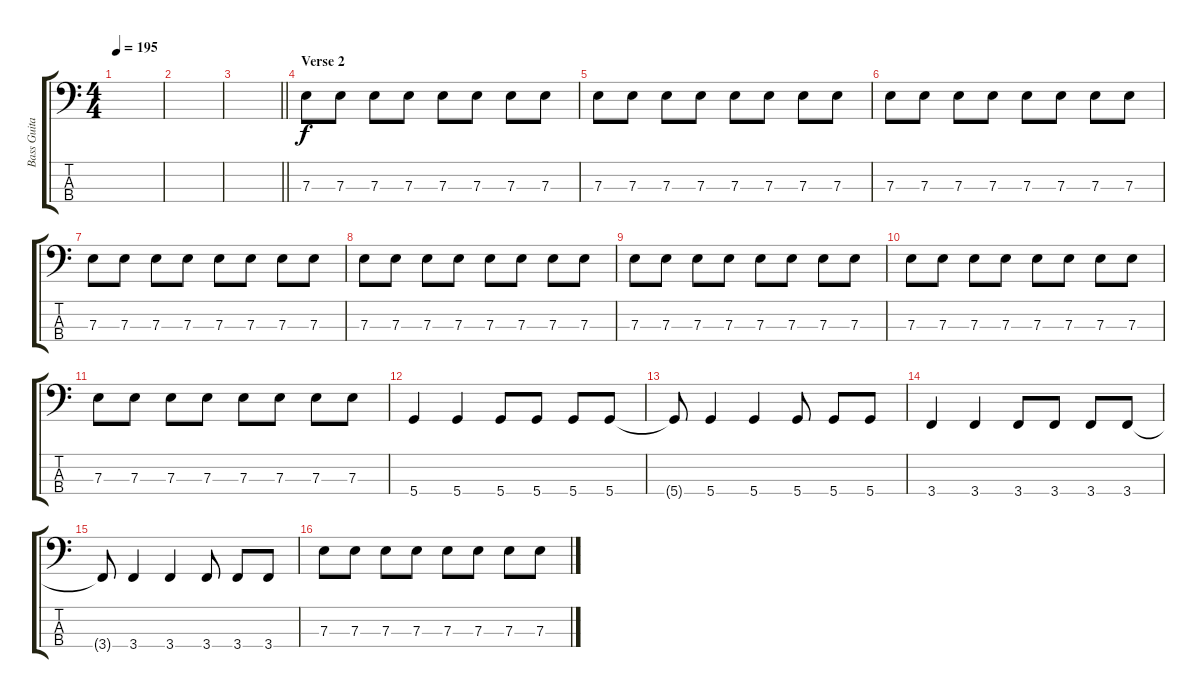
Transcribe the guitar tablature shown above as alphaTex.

\track ("Bass Guitar" "Bass Guita") {instrument electricbassfinger}
\staff {score tabs}
\tuning (G2 D2 A1 D1) {hide}
\ts (4 4)
\tempo 195
\clef f4
\ks c
|
|
\barLineRight lightlight
|
\section ("" "Verse 2")
7.3.8 7.3.8 7.3.8 7.3.8 7.3.8 7.3.8 7.3.8 7.3.8 |
7.3.8 7.3.8 7.3.8 7.3.8 7.3.8 7.3.8 7.3.8 7.3.8 |
7.3.8 7.3.8 7.3.8 7.3.8 7.3.8 7.3.8 7.3.8 7.3.8 |
7.3.8 7.3.8 7.3.8 7.3.8 7.3.8 7.3.8 7.3.8 7.3.8 |
7.3.8 7.3.8 7.3.8 7.3.8 7.3.8 7.3.8 7.3.8 7.3.8 |
7.3.8 7.3.8 7.3.8 7.3.8 7.3.8 7.3.8 7.3.8 7.3.8 |
7.3.8 7.3.8 7.3.8 7.3.8 7.3.8 7.3.8 7.3.8 7.3.8 |
7.3.8 7.3.8 7.3.8 7.3.8 7.3.8 7.3.8 7.3.8 7.3.8 |
5.4.4 5.4.4 5.4.8 5.4.8 5.4.8 5.4.8 |
5.4{t}.8 5.4.4 5.4.4 5.4.8 5.4.8 5.4.8 |
3.4.4 3.4.4 3.4.8 3.4.8 3.4.8 3.4.8 |
3.4{t}.8 3.4.4 3.4.4 3.4.8 3.4.8 3.4.8 |
7.3.8 7.3.8 7.3.8 7.3.8 7.3.8 7.3.8 7.3.8 7.3.8
